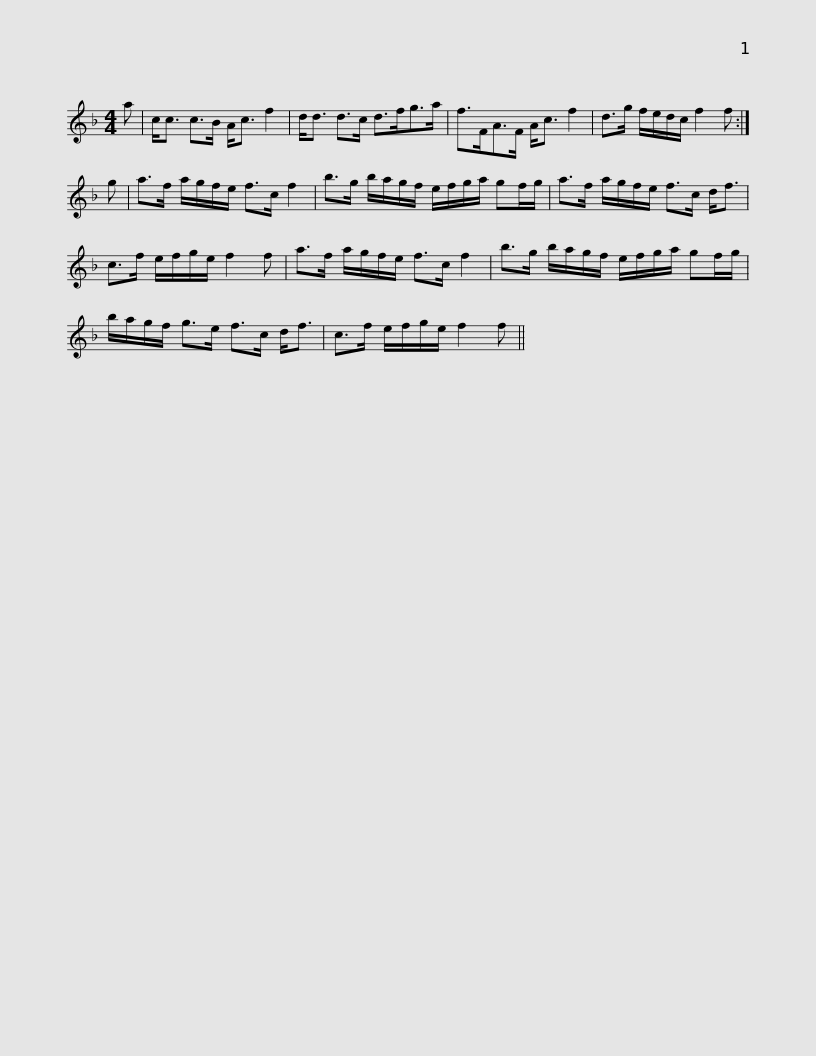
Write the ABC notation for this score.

X:1
L:1/8
M:4/4
I:linebreak $
K:F
V:1 treble
V:1
 a | c<c c>B A<c f2 | d<d d>c d>fg>a | f>FA>F A<c f2 | d>g f/e/d/c/ f2 f :| %5
 g |$ a>f a/g/f/e/ f>c f2 | b>g b/a/g/f/ e/f/g/a/ gf/g/ | a>f a/g/f/e/ f>c d<f | c>f e/f/g/e/ f2 f |$ %10
 a>f a/g/f/e/ f>c f2 | b>g b/a/g/f/ e/f/g/a/ gf/g/ | b/a/g/f/ g>e f>c d<f | c>f e/f/g/e/ f2 f || %14
